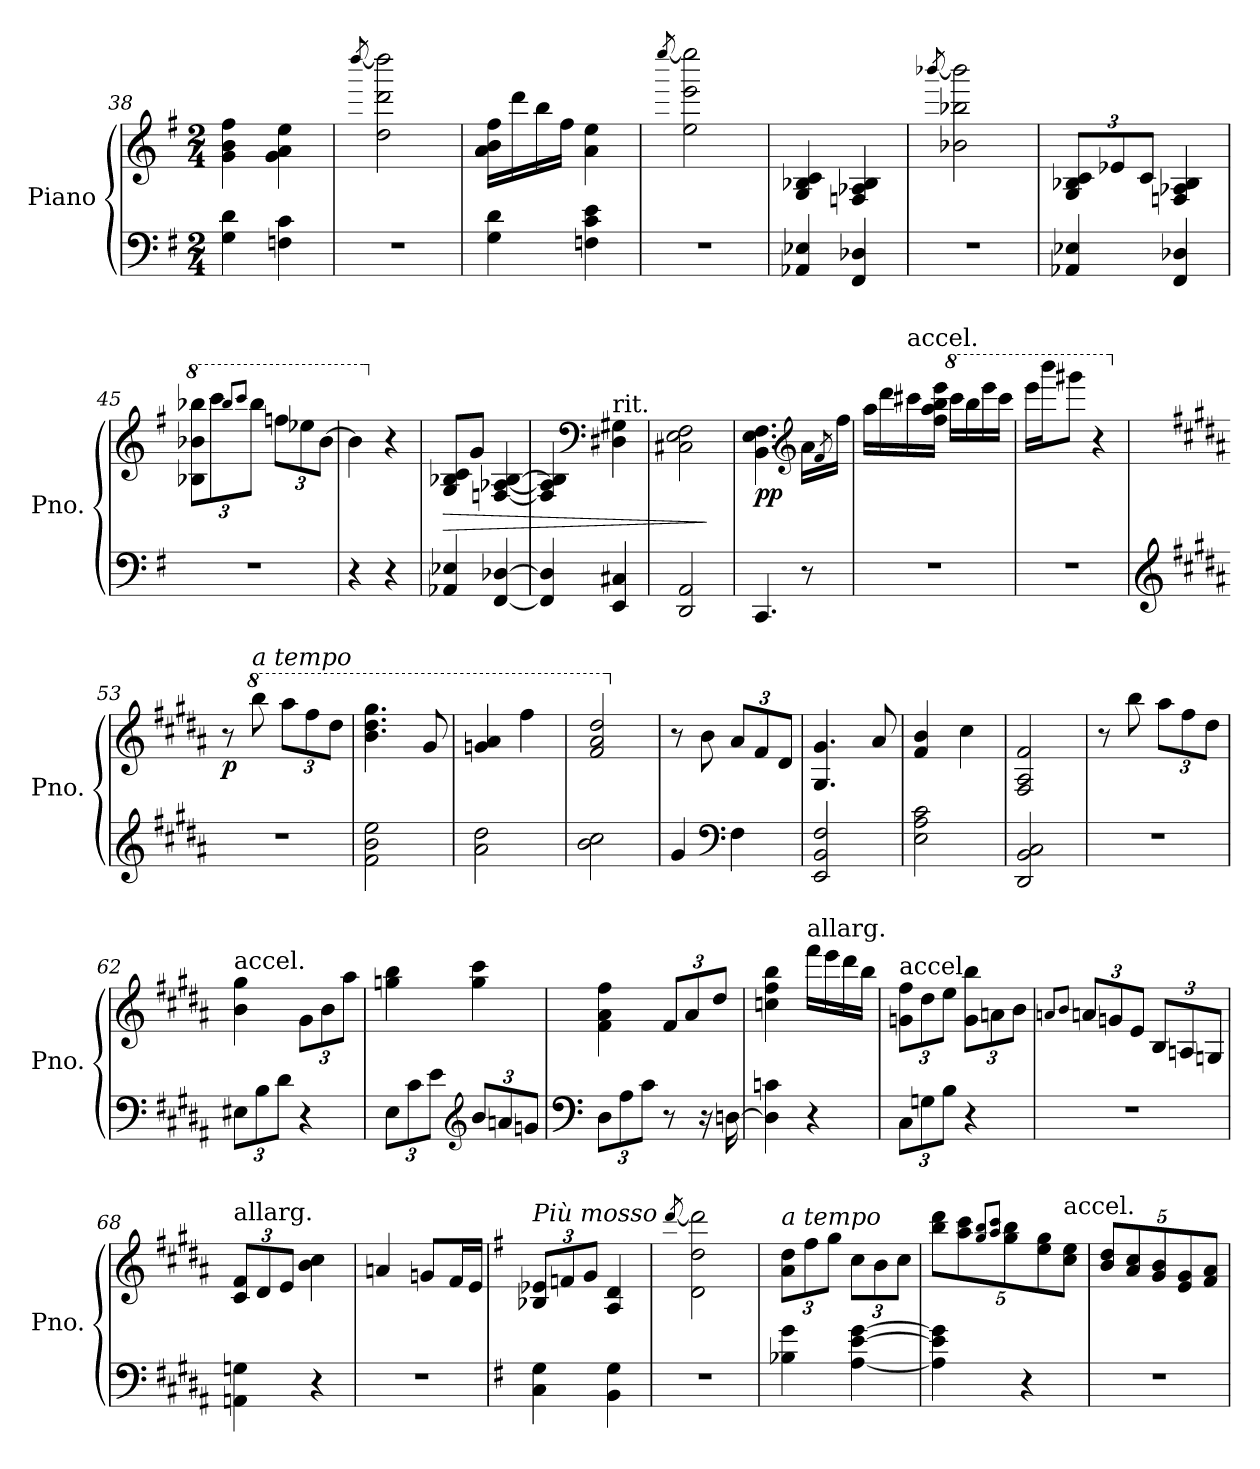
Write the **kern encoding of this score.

**kern	**kern	**dynam
*part1	*part1	*part1
*staff2	*staff1	*staff1/2
*I"Piano	*	*
*I'Pno.	*	*
*clefF4	*clefG2	*
*k[f#]	*k[f#]	*
*M2/4	*M2/4	*
=38	=38	=38
4G\ 4d\	4g\ 4b\ 4ff#\	.
4Fn\ 4c\	4g\ 4a\ 4ee\	.
=39	=39	=39
.	[8qdddd/	.
2r	2dd\ 2ddd\ 2dddd\]	.
=40	=40	=40
4G\ 4d\	16a\ 16b\ 16ff#\LL	.
.	16ddd\	.
.	16bb\	.
.	16ff#\JJ	.
4Fn\ 4c\ 4e\	4a\ 4ee\	.
!!LO:LB:g=z
=41	=41	=41
.	[8qeeee/	.
2r	2ee\ 2eee\ 2eeee\]	.
=42	=42	=42
4AA-X/ 4E-X/	4G/ 4B-X/ 4c/	.
4FF#/ 4D-X/	4Fn/ 4A-X/ 4B-/	.
=43	=43	=43
.	[8qbbb-X/	.
2r	2b-X\ 2bb-X\ 2bbb-\]	.
=44	=44	=44
*	*Xbrackettup	*
4AA-X/ 4E-X/	12G/ 12B-X/ 12c/L	.
.	12e-X/	.
.	12c/J	.
4FF#/ 4D-X/	4Fn/ 4A-X/ 4B-/	.
=45	=45	=45
*	*8va	*
2r	12b-X\ 12bb-X\ 12bbb-X\L	.
.	12cccc\	.
.	8qbbb-/L	.
.	8qcccc/J	.
.	12bbb-\J	.
.	12fffn\L	.
.	12eee-X\	.
.	[12bb-\J	.
=46	=46	=46
4r	4bb-\]	.
*	*X8va	*
4r	4r	.
!!LO:LB:g=z
=47	=47	=47
!	!	!LO:HP:b
4AA-X/ 4E-X/	8G/ 8B-X/ 8c/L	>
.	8g/J	.
[4FF#/ [4D-X/	[4Fn/ [4A-X/ [4B-/	.
=48	=48	=48
4FF#/] 4D-/]	4F/] 4A-/] 4B-/]	.
*	*clefF4	*
!	!LO:TX:a:t=rit.	!
4EE/ 4C#X/	4D#X\ 4G#X\	.
=49	=49	=49
2DD/ 2AA/	2C#X\ 2E\ 2F#\	.
.	.	]
=50	=50	=50
!	!	!LO:DY:b
4.CC/	4.BB\ 4.E\ 4.F#\	pp
*	*clefG2	*
8r	16a\LL	.
.	8qf#/	.
.	16ff#\JJ	.
=51	=51	=51
2r	16aa\LL	.
.	16ddd\	.
!	!LO:TX:a:t=accel.	!
.	16ccc#X\	.
.	16ff#\ 16aa\ 16bb\ 16eee\JJ	.
*	*8va	*
.	16cccc#\LL	.
.	16bbb\	.
.	16eeee\	.
.	16cccc#\JJ	.
!!LO:LB:g=z
=52	=52	=52
2r	16eeee\LL	.
.	16bbbb\J	.
.	8gggg#X\J	.
.	4r	.
=53	=53	=53
*clefG2	*	*
*k[f#c#g#d#a#]	*k[f#c#g#d#a#]	*
*	*X8va	*
!	!	!LO:DY:b
2r	8r	p
*	*8va	*
!	!LO:TX:a:i:t=a tempo	!
.	8bbb\	.
.	12aaa#\L	.
.	12fff#\	.
.	12ddd#\J	.
=54	=54	=54
2f#\ 2b\ 2ee\	4.bb\ 4.ddd#\ 4.ggg#\	.
.	8gg#/	.
=55	=55	=55
2a#\ 2dd#\	4ggn/ 4aa#/	.
.	4fff#\	.
=56	=56	=56
2b\ 2cc#\	2ff#/ 2aa#/ 2ddd#/	.
=57	=57	=57
*	*X8va	*
4g#/	8r	.
.	8b\	.
*clefF4	*	*
4F#\	12a#/L	.
.	12f#/	.
.	12d#/J	.
!!LO:PB:g=z
=58	=58	=58
2EE/ 2BB/ 2F#/	4.G#/ 4.g#/	.
.	8a#/	.
=59	=59	=59
2E\ 2A#\ 2c#\	4f#/ 4b/	.
.	4cc#\	.
=60	=60	=60
2DD#/ 2BB/ 2C#/	2F#/ 2A#/ 2f#/	.
=61	=61	=61
2r	8r	.
.	8bb\	.
.	12aa#\L	.
.	12ff#\	.
.	12dd#\J	.
=62	=62	=62
*Xbrackettup	*	*
!	!LO:TX:a:t=accel.	!
12E#X\L	4b\ 4gg#\	.
12B\	.	.
12d#\J	.	.
4r	12g#\L	.
.	12b\	.
.	12aa#\J	.
=63	=63	=63
12E\L	4ggn\ 4bb\	.
12c#\	.	.
12e\J	.	.
*clefG2	*	*
12b/L	4gg\ 4ccc#\	.
12an/	.	.
12gn/J	.	.
!!LO:LB:g=z
=64	=64	=64
*clefF4	*	*
12D#\L	4f#\ 4a#\ 4ff#\	.
12A#\	.	.
12c#\J	.	.
8r	12f#/L	.
.	12a#/	.
16r	.	.
.	12dd#/J	.
[16Dn\	.	.
=65	=65	=65
4D\] 4cn\	4ccn\ 4ff#\ 4bb\	.
!	!LO:TX:a:t=allarg.	!
4r	16fff#\LL	.
.	16eee\	.
.	16ddd#\	.
.	16bb\JJ	.
=66	=66	=66
!	!LO:TX:a:t=accel.	!
12C#\L	12gn\ 12ff#\L	.
12Gn\	12dd#\	.
12B\J	12ee\J	.
4r	12g\ 12bb\L	.
.	12an\	.
.	12b\J	.
=67	=67	=67
.	8qan/L	.
.	8qb/J	.
2r	12a/L	.
.	12gn/	.
.	12e/J	.
.	12B/L	.
.	12An/	.
.	12Gn/J	.
=68	=68	=68
!	!LO:TX:a:t=allarg.	!
4AAn\ 4Gn\	12c#/ 12f#/L	.
.	12d#/	.
.	12e/J	.
4r	4b\ 4cc#\	.
!!LO:LB:g=z
=69	=69	=69
2r	4an/	.
.	8gn/L	.
.	16f#/L	.
.	16e/JJ	.
=70	=70	=70
*k[f#]	*k[f#]	*
!	!LO:TX:a:i:t=Più mosso	!
4C\ 4G\	12B-X/ 12e-X/L	.
.	12fn/	.
.	12g/J	.
4BB\ 4G\	4A/ 4d/	.
=71	=71	=71
.	[8qddd/	.
2r	2d\ 2dd\ 2ddd\]	.
=72	=72	=72
!	!LO:TX:a:i:t=a tempo	!
4B-X\ 4g\	12a\ 12dd\L	.
.	12ff#\	.
.	12gg\J	.
[4A\ [4e\ [4g\	12cc\L	.
.	12b\	.
.	12cc\J	.
=73	=73	=73
4A\] 4e\] 4g\]	10bb\ 10ddd\L	.
.	10aa\ 10ccc\	.
.	8qgg/ 8qbb/L	.
.	8qaa/ 8qccc/J	.
.	10gg\ 10bb\	.
4r	.	.
.	10ee\ 10gg\	.
!	!LO:TX:a:t=accel.	!
.	10cc\ 10ee\J	.
=74	=74	=74
2r	10b/ 10dd/L	.
.	10a/ 10cc/	.
.	10g/ 10b/	.
.	10e/ 10g/	.
.	10f#/ 10a/J	.
=	=	=
*-	*-	*-
